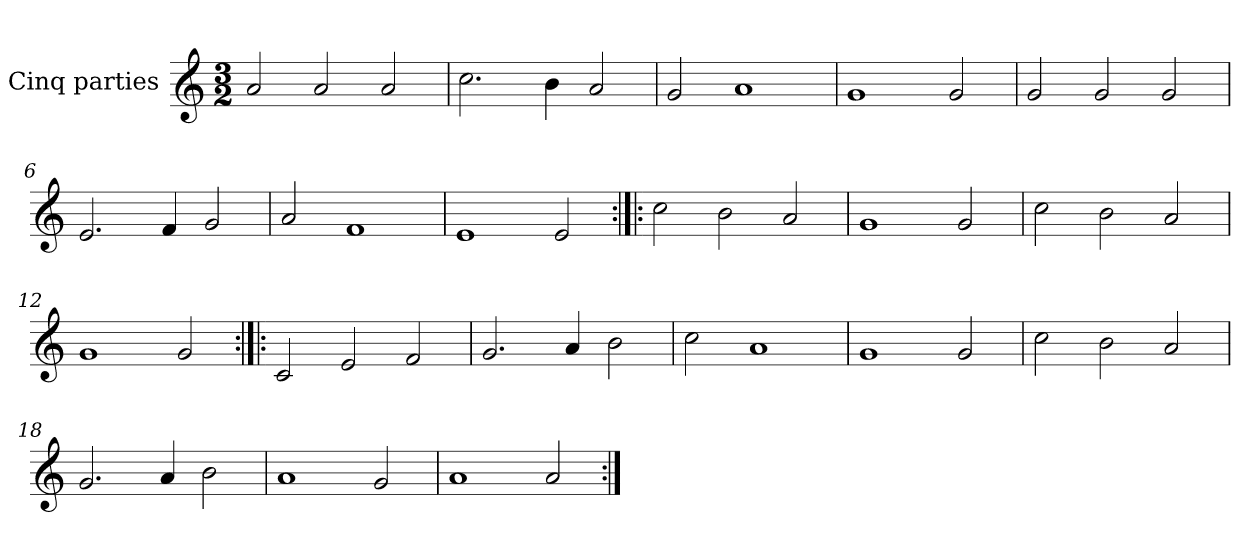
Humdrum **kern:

**kern
*part1
*staff1
*I"Cinq parties
*clefG2
*k[]
*M3/2
*MM180
=1
2a/
2a/
2a/
=2
2.cc\
4b\
2a/
=3
2g/
1a
=4
1g
2g/
=5
2g/
2g/
2g/
=6
2.e/
4f/
2g/
=7
2a/
1f
=8
1e
2e/
=9:|!|:
2cc\
2b\
2a/
=10
1g
2g/
=11
2cc\
2b\
2a/
=12
1g
2g/
=13:|!|:
2c/
2e/
2f/
=14
2.g/
4a/
2b\
=15
2cc\
1a
=16
1g
2g/
=17
2cc\
2b\
2a/
=18
2.g/
4a/
2b\
=19
1a
2g/
=20
1a
2a/
=:|!
*-
